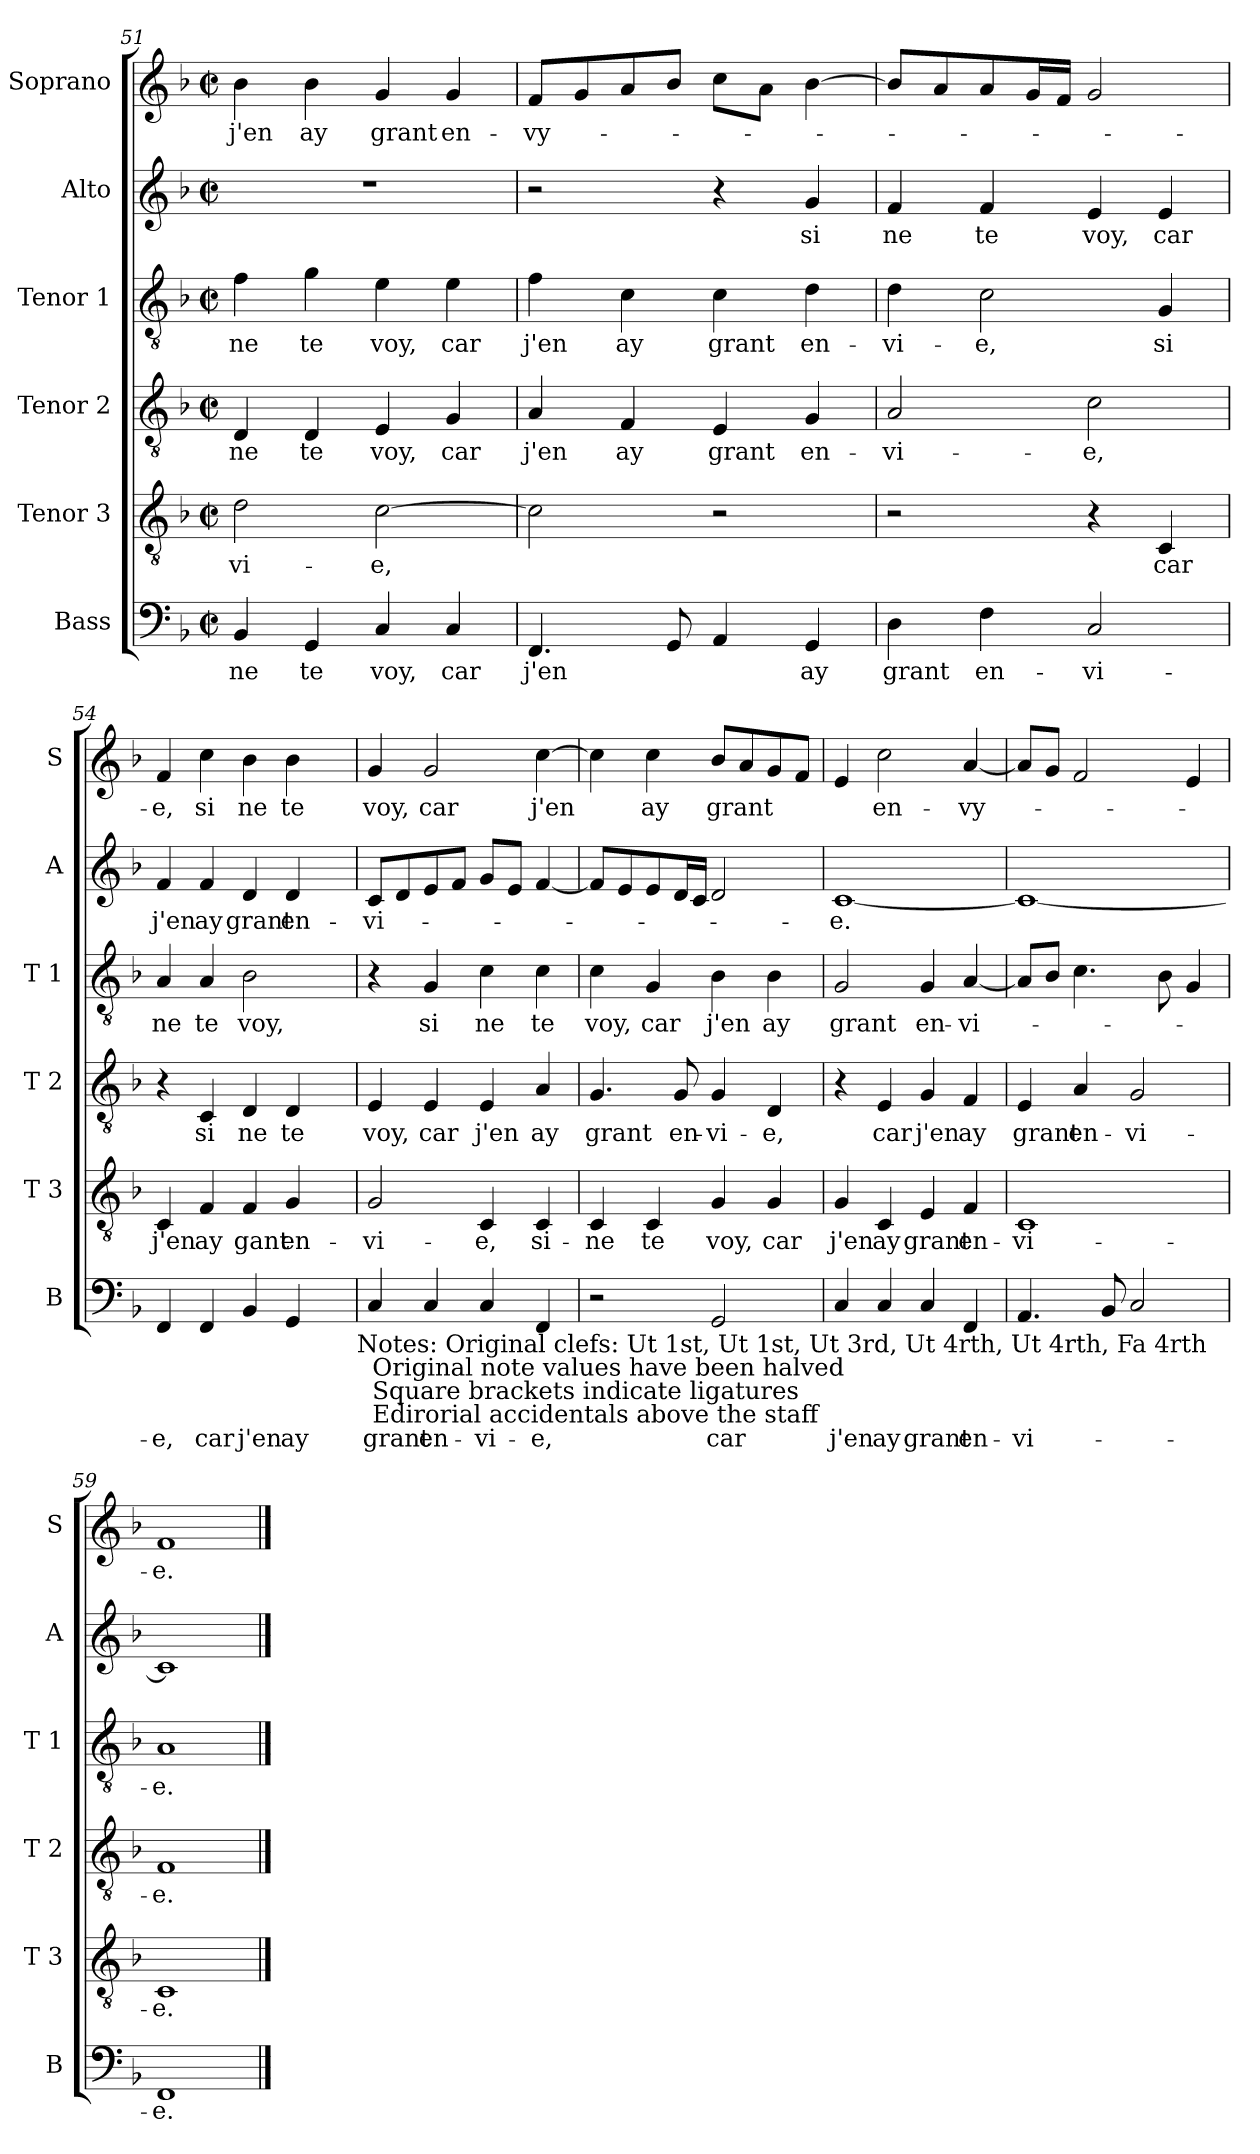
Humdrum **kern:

**kern	**text	**kern	**text	**kern	**text	**kern	**text	**kern	**text	**kern	**text
*part6	*part6	*part5	*part5	*part4	*part4	*part3	*part3	*part2	*part2	*part1	*part1
*staff6	*staff6	*staff5	*staff5	*staff4	*staff4	*staff3	*staff3	*staff2	*staff2	*staff1	*staff1
*I"Bass	*	*I"Tenor 3	*	*I"Tenor 2	*	*I"Tenor 1	*	*I"Alto	*	*I"Soprano	*
*I'B	*	*I'T 3	*	*I'T 2	*	*I'T 1	*	*I'A	*	*I'S	*
*clefF4	*	*clefGv2	*	*clefGv2	*	*clefGv2	*	*clefG2	*	*clefG2	*
*k[b-]	*	*k[b-]	*	*k[b-]	*	*k[b-]	*	*k[b-]	*	*k[b-]	*
*F:	*	*F:	*	*F:	*	*F:	*	*F:	*	*F:	*
*M2/2	*	*M2/2	*	*M2/2	*	*M2/2	*	*M2/2	*	*M2/2	*
*met(c|)	*	*met(c|)	*	*met(c|)	*	*met(c|)	*	*met(c|)	*	*met(c|)	*
=51	=51	=51	=51	=51	=51	=51	=51	=51	=51	=51	=51
4BB-/	ne	2d\	-vi-	4D/	ne	4f\	ne	1r	.	4b-\	j'en
4GG/	te	.	.	4D/	te	4g\	te	.	.	4b-\	ay
4C/	voy,	[2c\	-e,	4E/	voy,	4e\	voy,	.	.	4g/	grant
4C/	car	.	.	4G/	car	4e\	car	.	.	4g/	en-
=52	=52	=52	=52	=52	=52	=52	=52	=52	=52	=52	=52
4.FF/	j'en	2c\]	.	4A/	j'en	4f\	j'en	2r	.	8f/L	-vy-
.	.	.	.	.	.	.	.	.	.	8g/	.
.	.	.	.	4F/	ay	4c\	ay	.	.	8a/	.
8GG/	.	.	.	.	.	.	.	.	.	8b-/J	.
4AA/	.	2r	.	4E/	grant	4c\	grant	4r	.	8cc\L	.
.	.	.	.	.	.	.	.	.	.	8a\J	.
4GG/	ay	.	.	4G/	en-	4d\	en-	4g/	si	[4b-\	.
=53	=53	=53	=53	=53	=53	=53	=53	=53	=53	=53	=53
4D\	grant	2r	.	2A/	-vi-	4d\	-vi-	4f/	ne	8b-/L]	.
.	.	.	.	.	.	.	.	.	.	8a/	.
4F\	en-	.	.	.	.	2c\	-e,	4f/	te	8a/	.
.	.	.	.	.	.	.	.	.	.	16g/L	.
.	.	.	.	.	.	.	.	.	.	16f/JJ	.
2C/	-vi-	4r	.	2c\	-e,	.	.	4e/	voy,	2g/	.
.	.	4C/	car	.	.	4G/	si	4e/	car	.	.
!!LO:LB:g=z
=54	=54	=54	=54	=54	=54	=54	=54	=54	=54	=54	=54
4FF/	-e,	4C/	j'en	4r	.	4A/	ne	4f/	j'en	4f/	-e,
4FF/	car	4F/	ay	4C/	si	4A/	te	4f/	ay	4cc\	si
4BB-/	j'en	4F/	gant	4D/	ne	2B-\	voy,	4d/	grant	4b-\	ne
4GG/	ay	4G/	en-	4D/	te	.	.	4d/	en-	4b-\	te
8ryy	.	8ryy	.	8ryy	.	8ryy	.	8ryy	.	8ryy	.
!LO:TX:b:t=Notes&colon; Original clefs&colon; Ut 1st, Ut 1st, Ut 3rd, Ut 4rth, Ut 4rth, Fa 4rth\n            Original note values have been halved\n            Square brackets indicate ligatures\n            Edirorial accidentals above the staff	!	!	!	!	!	!	!	!	!	!	!
=55	=55	=55	=55	=55	=55	=55	=55	=55	=55	=55	=55
4C/	grant	2G/	-vi-	4E/	voy,	4r	.	8c/L	-vi-	4g/	voy,
.	.	.	.	.	.	.	.	8d/	.	.	.
4C/	en-	.	.	4E/	car	4G/	si	8e/	.	2g/	car
.	.	.	.	.	.	.	.	8f/J	.	.	.
4C/	-vi-	4C/	-e,	4E/	j'en	4c\	ne	8g/L	.	.	.
.	.	.	.	.	.	.	.	8e/J	.	.	.
4FF/	-e,	4C/	si-	4A/	ay	4c\	te	[4f/	.	[4cc\	j'en
=56	=56	=56	=56	=56	=56	=56	=56	=56	=56	=56	=56
2r	.	4C/	-ne	4.G/	grant	4c\	voy,	8f/L]	.	4cc\]	.
.	.	.	.	.	.	.	.	8e/	.	.	.
.	.	4C/	te	.	.	4G/	car	8e/	.	4cc\	ay
.	.	.	.	8G/	en-	.	.	16d/L	.	.	.
.	.	.	.	.	.	.	.	16c/JJ	.	.	.
2GG/	car	4G/	voy,	4G/	-vi-	4B-\	j'en	2d/	.	8b-/L	grant
.	.	.	.	.	.	.	.	.	.	8a/	.
.	.	4G/	car	4D/	-e,	4B-\	ay	.	.	8g/	.
.	.	.	.	.	.	.	.	.	.	8f/J	.
=57	=57	=57	=57	=57	=57	=57	=57	=57	=57	=57	=57
4C/	j'en	4G/	j'en	4r	.	2G/	grant	[1c	-e.	4e/	.
4C/	ay	4C/	ay	4E/	car	.	.	.	.	2cc\	en-
4C/	grant	4E/	grant	4G/	j'en	4G/	en-	.	.	.	.
4FF/	en-	4F/	en-	4F/	ay	[4A/	-vi-	.	.	[4a/	-vy-
=58	=58	=58	=58	=58	=58	=58	=58	=58	=58	=58	=58
4.AA/	-vi-	1C	-vi-	4E/	grant	8A/L]	.	1c_	.	8a/L]	.
.	.	.	.	.	.	8B-/J	.	.	.	8g/J	.
.	.	.	.	4A/	en-	4.c\	.	.	.	2f/	.
8BB-/	.	.	.	.	.	.	.	.	.	.	.
2C/	.	.	.	2G/	-vi-	.	.	.	.	.	.
.	.	.	.	.	.	8B-\	.	.	.	.	.
.	.	.	.	.	.	4G/	.	.	.	4e/	.
=59	=59	=59	=59	=59	=59	=59	=59	=59	=59	=59	=59
1FF	-e.	1C	-e.	1F	-e.	1A	-e.	1c]	.	1f	-e.
==	==	==	==	==	==	==	==	==	==	==	==
*-	*-	*-	*-	*-	*-	*-	*-	*-	*-	*-	*-
